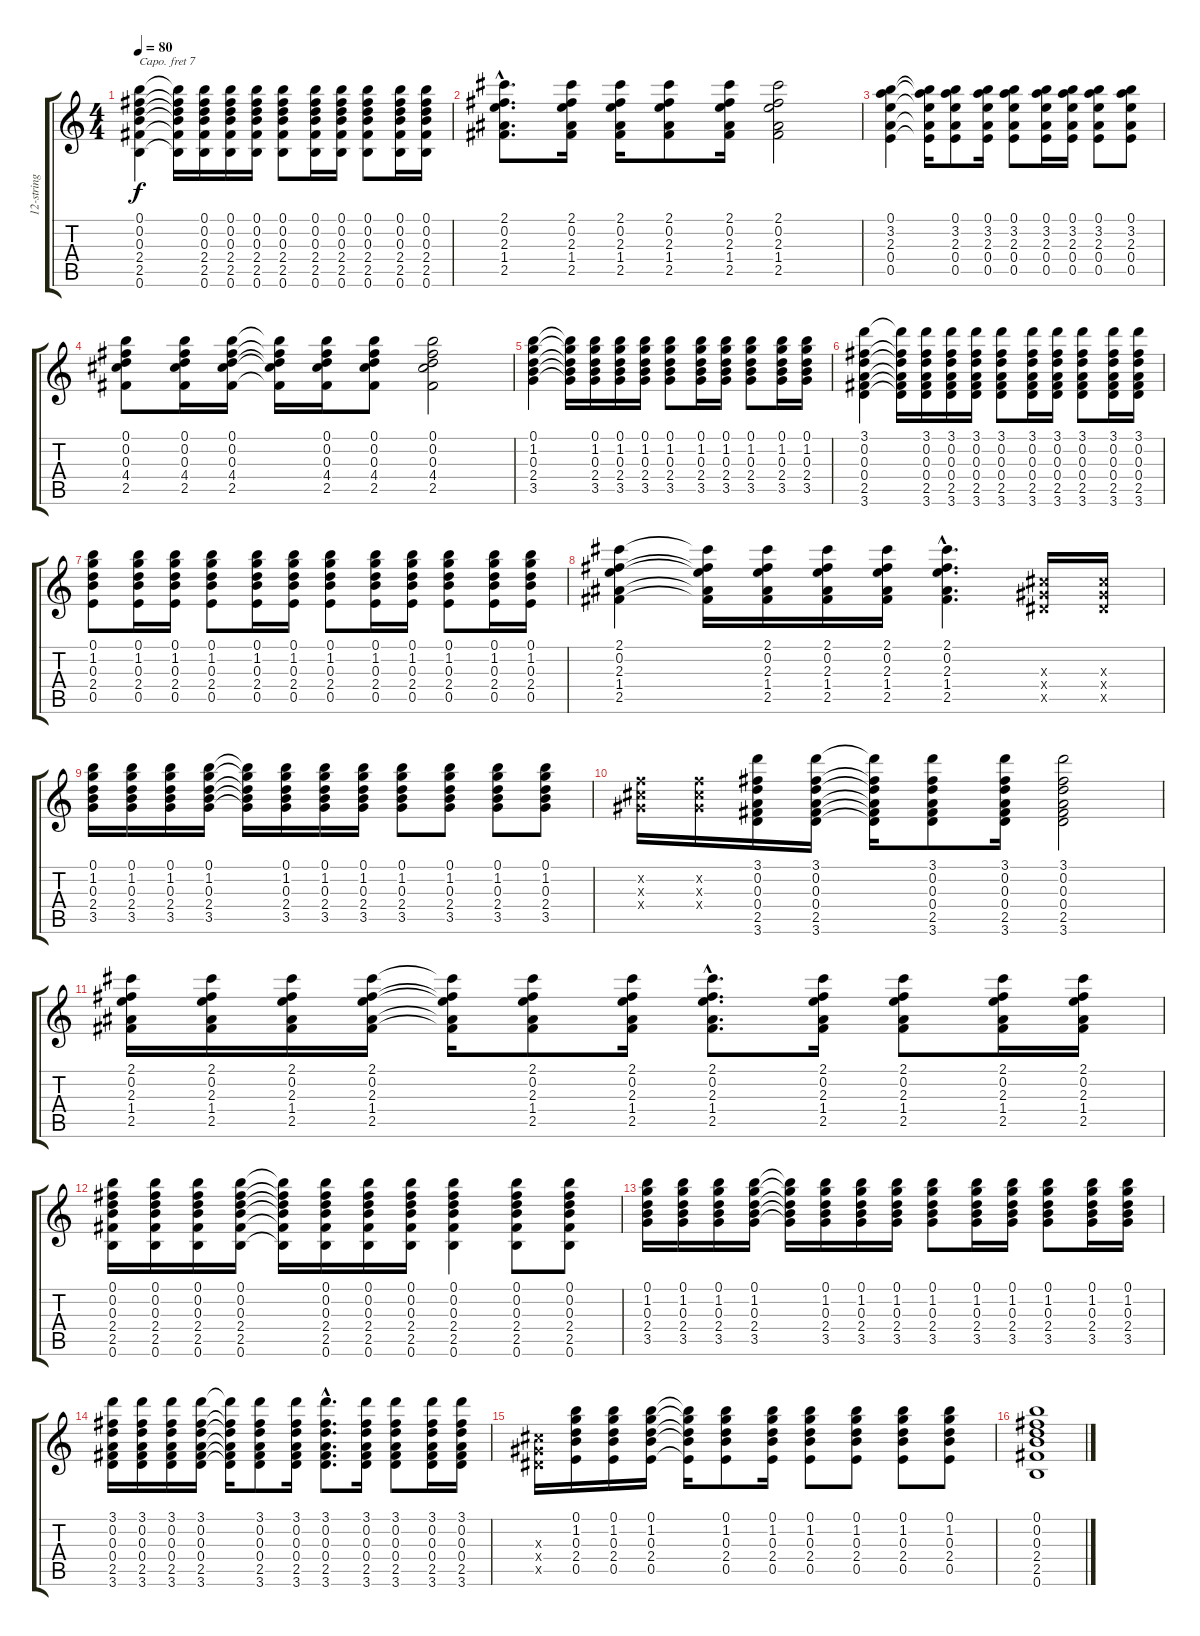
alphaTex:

\track ("12-string guitar (1)" "12-string ") {instrument acousticguitarsteel}
\staff {score tabs}
\capo 7
\tuning (E4 B3 G3 D3 A2 E2) {hide}
\ts (4 4)
\tempo 80
\clef g2
\ks c
(0.1 0.2 0.3 2.4 2.5 0.6).4{dy f} (0.1{t} 0.2{t} 0.3{t} 2.4{t} 2.5{t} 0.6{t}).16 (0.1 0.2 0.3 2.4 2.5 0.6).16 (0.1 0.2 0.3 2.4 2.5 0.6).16 (0.1 0.2 0.3 2.4 2.5 0.6).16 (0.1 0.2 0.3 2.4 2.5 0.6).8 (0.1 0.2 0.3 2.4 2.5 0.6).16 (0.1 0.2 0.3 2.4 2.5 0.6).16 (0.1 0.2 0.3 2.4 2.5 0.6).8 (0.1 0.2 0.3 2.4 2.5 0.6).16 (0.1 0.2 0.3 2.4 2.5 0.6).16 |
(2.1{hac} 0.2{hac} 2.3{hac} 1.4{hac} 2.5{hac}).8{d} (2.1 0.2 2.3 1.4 2.5).16 (2.1 0.2 2.3 1.4 2.5).16 (2.1 0.2 2.3 1.4 2.5).8 (2.1 0.2 2.3 1.4 2.5).16 (2.1 0.2 2.3 1.4 2.5).2 |
(0.1 3.2 2.3 0.4 0.5).4 (0.1{t} 3.2{t} 2.3{t} 0.4{t} 0.5{t}).16 (0.1 3.2 2.3 0.4 0.5).8 (0.1 3.2 2.3 0.4 0.5).16 (0.1 3.2 2.3 0.4 0.5).8 (0.1 3.2 2.3 0.4 0.5).16 (0.1 3.2 2.3 0.4 0.5).16 (0.1 3.2 2.3 0.4 0.5).8 (0.1 3.2 2.3 0.4 0.5).8 |
(0.1 0.2 0.3 4.4 2.5).8 (0.1 0.2 0.3 4.4 2.5).16 (0.1 0.2 0.3 4.4 2.5).16 (0.1{t} 0.2{t} 0.3{t} 4.4{t} 2.5{t}).16 (0.1 0.2 0.3 4.4 2.5).16 (0.1 0.2 0.3 4.4 2.5).8 (0.1 0.2 0.3 4.4 2.5).2 |
(0.1 1.2 0.3 2.4 3.5).4 (0.1{t} 1.2{t} 0.3{t} 2.4{t} 3.5{t}).16 (0.1 1.2 0.3 2.4 3.5).16 (0.1 1.2 0.3 2.4 3.5).16 (0.1 1.2 0.3 2.4 3.5).16 (0.1 1.2 0.3 2.4 3.5).8 (0.1 1.2 0.3 2.4 3.5).16 (0.1 1.2 0.3 2.4 3.5).16 (0.1 1.2 0.3 2.4 3.5).8 (0.1 1.2 0.3 2.4 3.5).16 (0.1 1.2 0.3 2.4 3.5).16 |
(3.1 0.2 0.3 0.4 2.5 3.6).4 (3.1{t} 0.2{t} 0.3{t} 0.4{t} 2.5{t} 3.6{t}).16 (3.1 0.2 0.3 0.4 2.5 3.6).16 (3.1 0.2 0.3 0.4 2.5 3.6).16 (3.1 0.2 0.3 0.4 2.5 3.6).16 (3.1 0.2 0.3 0.4 2.5 3.6).8 (3.1 0.2 0.3 0.4 2.5 3.6).16 (3.1 0.2 0.3 0.4 2.5 3.6).16 (3.1 0.2 0.3 0.4 2.5 3.6).8 (3.1 0.2 0.3 0.4 2.5 3.6).16 (3.1 0.2 0.3 0.4 2.5 3.6).16 |
(0.1 1.2 0.3 2.4 0.5).8 (0.1 1.2 0.3 2.4 0.5).16 (0.1 1.2 0.3 2.4 0.5).16 (0.1 1.2 0.3 2.4 0.5).8 (0.1 1.2 0.3 2.4 0.5).16 (0.1 1.2 0.3 2.4 0.5).16 (0.1 1.2 0.3 2.4 0.5).8 (0.1 1.2 0.3 2.4 0.5).16 (0.1 1.2 0.3 2.4 0.5).16 (0.1 1.2 0.3 2.4 0.5).8 (0.1 1.2 0.3 2.4 0.5).16 (0.1 1.2 0.3 2.4 0.5).16 |
(2.1 0.2 2.3 1.4 2.5).4 (2.1{t} 0.2{t} 2.3{t} 1.4{t} 2.5{t}).16 (2.1 0.2 2.3 1.4 2.5).16 (2.1 0.2 2.3 1.4 2.5).16 (2.1 0.2 2.3 1.4 2.5).16 (2.1{hac} 0.2{hac} 2.3{hac} 1.4{hac} 2.5{hac}).4{d} (-1.3{x} -1.4{x} -1.5{x}).16 (-1.3{x} -1.4{x} -1.5{x}).16 |
(0.1 1.2 0.3 2.4 3.5).16 (0.1 1.2 0.3 2.4 3.5).16 (0.1 1.2 0.3 2.4 3.5).16 (0.1 1.2 0.3 2.4 3.5).16 (0.1{t} 1.2{t} 0.3{t} 2.4{t} 3.5{t}).16 (0.1 1.2 0.3 2.4 3.5).16 (0.1 1.2 0.3 2.4 3.5).16 (0.1 1.2 0.3 2.4 3.5).16 (0.1 1.2 0.3 2.4 3.5).8 (0.1 1.2 0.3 2.4 3.5).8 (0.1 1.2 0.3 2.4 3.5).8 (0.1 1.2 0.3 2.4 3.5).8 |
(-1.2{x} -1.3{x} -1.4{x}).16 (-1.2{x} -1.3{x} -1.4{x}).16 (3.1 0.2 0.3 0.4 2.5 3.6).16 (3.1 0.2 0.3 0.4 2.5 3.6).16 (3.1{t} 0.2{t} 0.3{t} 0.4{t} 2.5{t} 3.6{t}).16 (3.1 0.2 0.3 0.4 2.5 3.6).8 (3.1 0.2 0.3 0.4 2.5 3.6).16 (3.1 0.2 0.3 0.4 2.5 3.6).2 |
(2.1 0.2 2.3 1.4 2.5).16 (2.1 0.2 2.3 1.4 2.5).16 (2.1 0.2 2.3 1.4 2.5).16 (2.1 0.2 2.3 1.4 2.5).16 (2.1{t} 0.2{t} 2.3{t} 1.4{t} 2.5{t}).16 (2.1 0.2 2.3 1.4 2.5).8 (2.1 0.2 2.3 1.4 2.5).16 (2.1{hac} 0.2{hac} 2.3{hac} 1.4{hac} 2.5{hac}).8{d} (2.1 0.2 2.3 1.4 2.5).16 (2.1 0.2 2.3 1.4 2.5).8 (2.1 0.2 2.3 1.4 2.5).16 (2.1 0.2 2.3 1.4 2.5).16 |
(0.1 0.2 0.3 2.4 2.5 0.6).16 (0.1 0.2 0.3 2.4 2.5 0.6).16 (0.1 0.2 0.3 2.4 2.5 0.6).16 (0.1 0.2 0.3 2.4 2.5 0.6).16 (0.1{t} 0.2{t} 0.3{t} 2.4{t} 2.5{t} 0.6{t}).16 (0.1 0.2 0.3 2.4 2.5 0.6).16 (0.1 0.2 0.3 2.4 2.5 0.6).16 (0.1 0.2 0.3 2.4 2.5 0.6).16 (0.1 0.2 0.3 2.4 2.5 0.6).4 (0.1 0.2 0.3 2.4 2.5 0.6).8 (0.1 0.2 0.3 2.4 2.5 0.6).8 |
(0.1 1.2 0.3 2.4 3.5).16 (0.1 1.2 0.3 2.4 3.5).16 (0.1 1.2 0.3 2.4 3.5).16 (0.1 1.2 0.3 2.4 3.5).16 (0.1{t} 1.2{t} 0.3{t} 2.4{t} 3.5{t}).16 (0.1 1.2 0.3 2.4 3.5).16 (0.1 1.2 0.3 2.4 3.5).16 (0.1 1.2 0.3 2.4 3.5).16 (0.1 1.2 0.3 2.4 3.5).8 (0.1 1.2 0.3 2.4 3.5).16 (0.1 1.2 0.3 2.4 3.5).16 (0.1 1.2 0.3 2.4 3.5).8 (0.1 1.2 0.3 2.4 3.5).16 (0.1 1.2 0.3 2.4 3.5).16 |
(3.1 0.2 0.3 0.4 2.5 3.6).16 (3.1 0.2 0.3 0.4 2.5 3.6).16 (3.1 0.2 0.3 0.4 2.5 3.6).16 (3.1 0.2 0.3 0.4 2.5 3.6).16 (3.1{t} 0.2{t} 0.3{t} 0.4{t} 2.5{t} 3.6{t}).16 (3.1 0.2 0.3 0.4 2.5 3.6).8 (3.1 0.2 0.3 0.4 2.5 3.6).16 (3.1{hac} 0.2{hac} 0.3{hac} 0.4{hac} 2.5{hac} 3.6{hac}).8{d} (3.1 0.2 0.3 0.4 2.5 3.6).16 (3.1 0.2 0.3 0.4 2.5 3.6).8 (3.1 0.2 0.3 0.4 2.5 3.6).16 (3.1 0.2 0.3 0.4 2.5 3.6).16 |
(-1.3{x} -1.4{x} -1.5{x}).16 (0.1 1.2 0.3 2.4 0.5).16 (0.1 1.2 0.3 2.4 0.5).16 (0.1 1.2 0.3 2.4 0.5).16 (0.1{t} 1.2{t} 0.3{t} 2.4{t} 0.5{t}).16 (0.1 1.2 0.3 2.4 0.5).8 (0.1 1.2 0.3 2.4 0.5).16 (0.1 1.2 0.3 2.4 0.5).8 (0.1 1.2 0.3 2.4 0.5).8 (0.1 1.2 0.3 2.4 0.5).8 (0.1 1.2 0.3 2.4 0.5).8 |
(0.1 0.2 0.3 2.4 2.5 0.6).1
